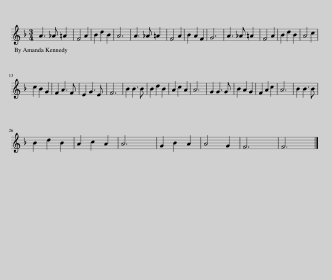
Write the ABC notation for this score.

X:1
L:1/8
M:3/4
I:linebreak $
K:F
V:1 treble
V:1
 A3 _A =A2 | F4 A2 | B2 d2 B2 | A6 | A3 _A =A2 | %5
 F4 A2 | B2 A2 F2 | G6 | A3 _A =A2 | F4 A2 | %10
 B2 d2 B2 | A4 c2 |$ c2 B2 G2 | F2 A3 F | E2 G3 E | %15
 F6 | B2 B3 B | B2 d2 B2 | A2 c2 A2 | A6 | %20
 G2 G3 G | B2 A2 G2 | F2 A2 c2 | A6 | B2 B3 B |$ %25
 B2 d2 B2 | A2 c2 A2 | A6 | G2 B2 A2 | A4 G2 | %30
 F6 | F6 |] %32
